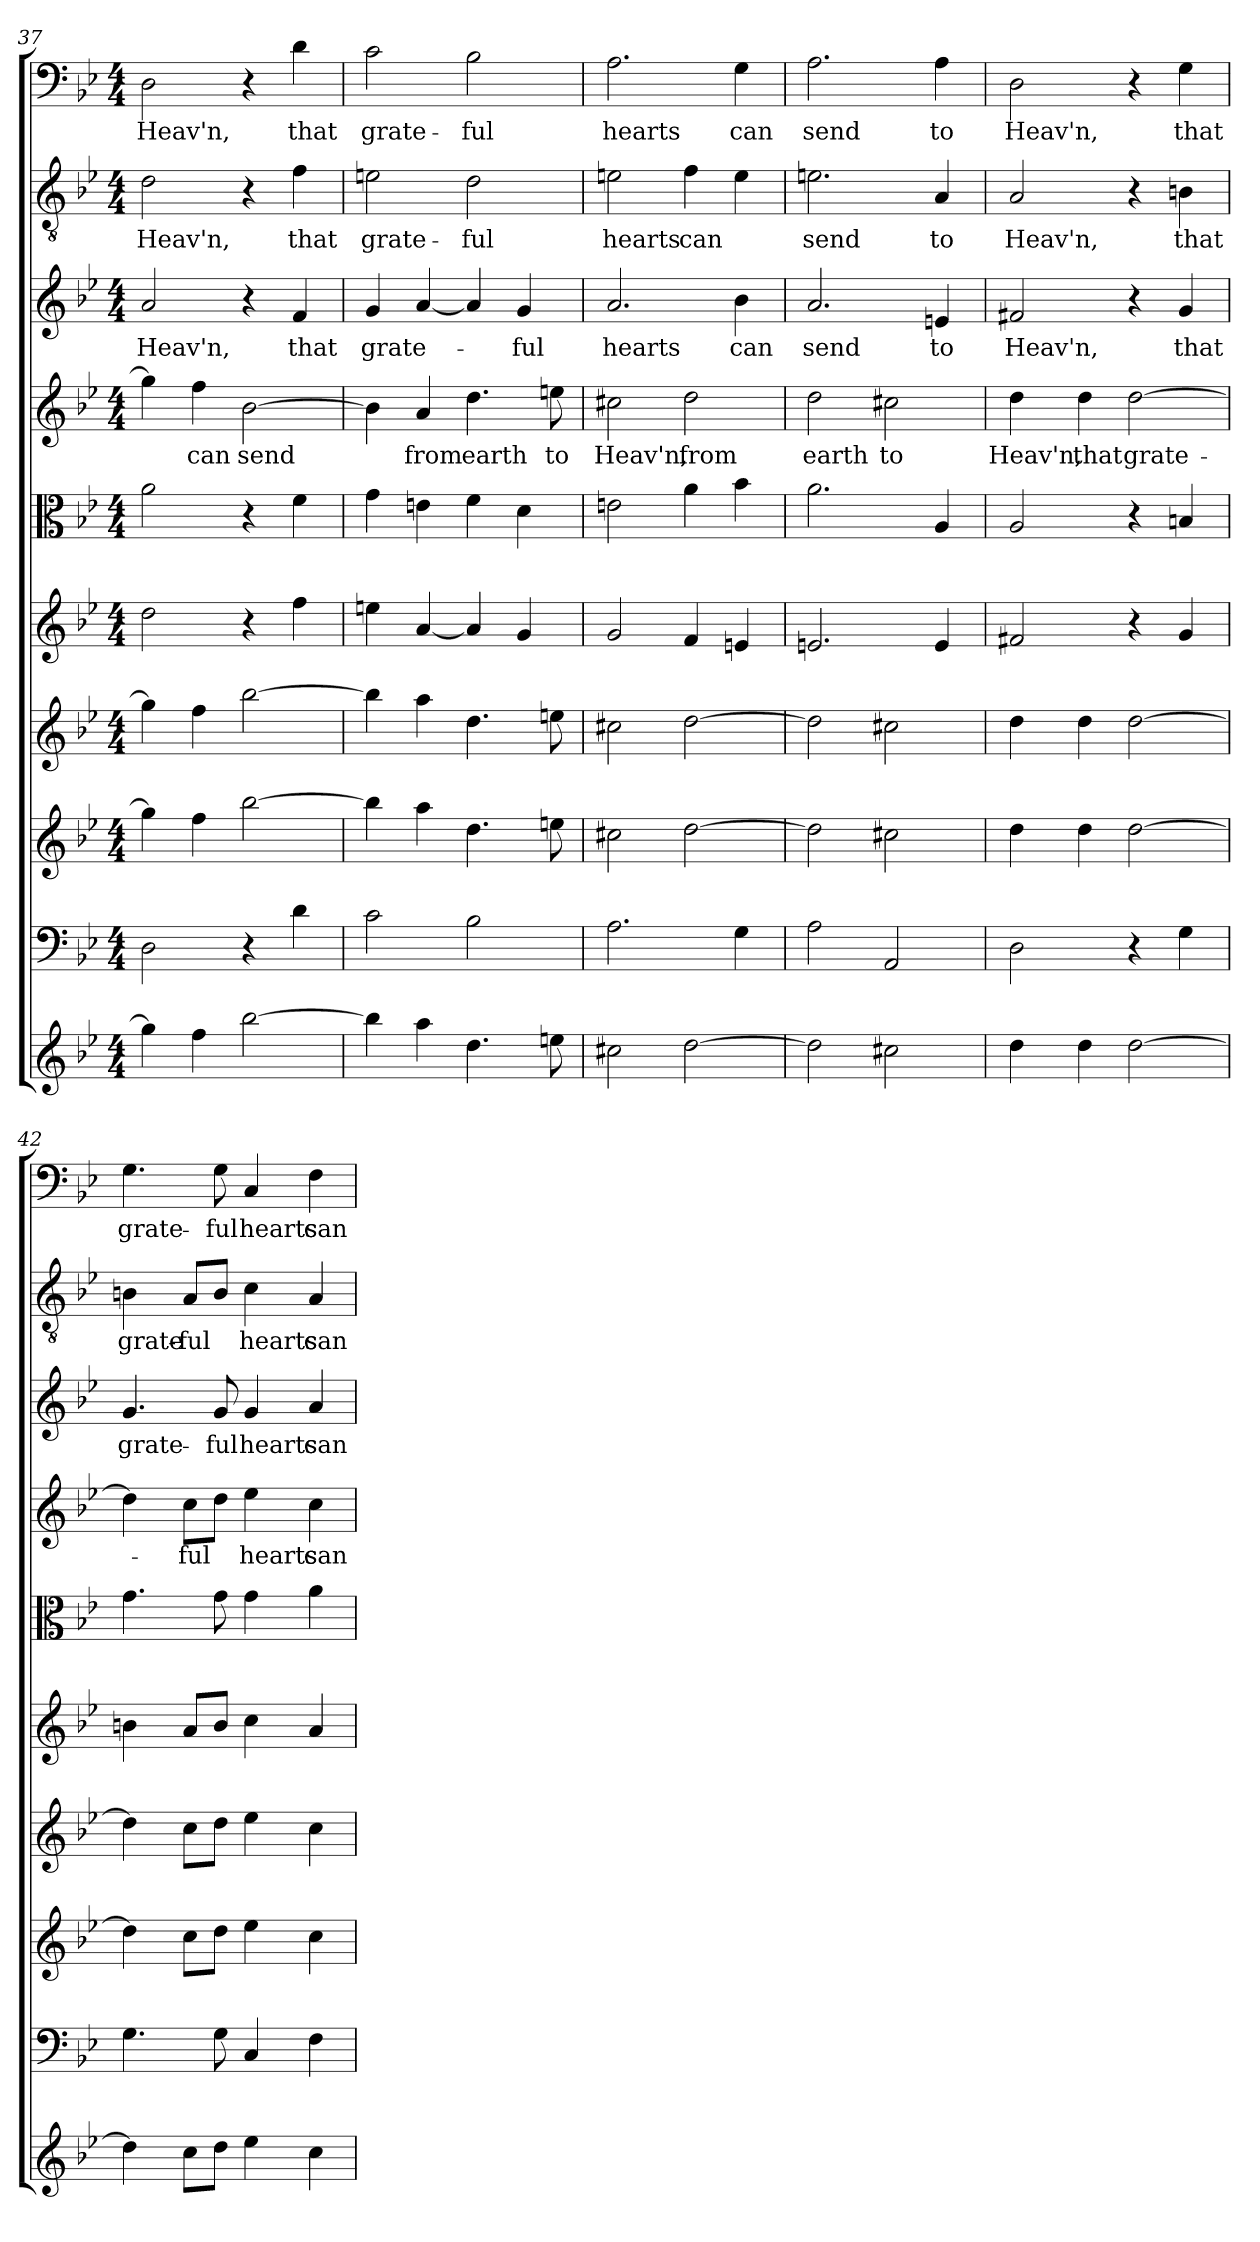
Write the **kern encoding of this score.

**kern	**kern	**kern	**kern	**kern	**kern	**kern	**text	**kern	**text	**kern	**text	**kern	**text
*part10	*part9	*part8	*part7	*part6	*part5	*part4	*part4	*part3	*part3	*part2	*part2	*part1	*part1
*staff10	*staff9	*staff8	*staff7	*staff6	*staff5	*staff4	*staff4	*staff3	*staff3	*staff2	*staff2	*staff1	*staff1
*clefG2	*clefF4	*clefG2	*clefG2	*clefG2	*clefC3	*clefG2	*	*clefG2	*	*clefGv2	*	*clefF4	*
*k[b-e-]	*k[b-e-]	*k[b-e-]	*k[b-e-]	*k[b-e-]	*k[b-e-]	*k[b-e-]	*	*k[b-e-]	*	*k[b-e-]	*	*k[b-e-]	*
*g:	*g:	*g:	*g:	*g:	*g:	*g:	*	*g:	*	*g:	*	*g:	*
*M4/4	*M4/4	*M4/4	*M4/4	*M4/4	*M4/4	*M4/4	*	*M4/4	*	*M4/4	*	*M4/4	*
=37	=37	=37	=37	=37	=37	=37	=37	=37	=37	=37	=37	=37	=37
4gg\]	2D\	4gg\]	4gg\]	2dd\	2a\	4gg\]	.	2a/	Heav'n,	2d\	Heav'n,	2D\	Heav'n,
4ff\	.	4ff\	4ff\	.	.	4ff\	can	.	.	.	.	.	.
[2bb-\	4r	[2bb-\	[2bb-\	4r	4r	[2b-\	send	4r	.	4r	.	4r	.
.	4d\	.	.	4ff\	4f\	.	.	4f/	that	4f\	that	4d\	that
=38	=38	=38	=38	=38	=38	=38	=38	=38	=38	=38	=38	=38	=38
4bb-\]	2c\	4bb-\]	4bb-\]	4een\	4g\	4b-\]	.	4g/	grate-	2en\	grate-	2c\	grate-
4aa\	.	4aa\	4aa\	[4a/	4en\	4a/	from	[4a/	.	.	.	.	.
4.dd\	2B-\	4.dd\	4.dd\	4a/]	4f\	4.dd\	earth	4a/]	.	2d\	-ful	2B-\	-ful
.	.	.	.	4g/	4d\	.	.	4g/	-ful	.	.	.	.
8een\	.	8een\	8een\	.	.	8een\	to	.	.	.	.	.	.
=39	=39	=39	=39	=39	=39	=39	=39	=39	=39	=39	=39	=39	=39
2cc#X\	2.A\	2cc#X\	2cc#X\	2g/	2en\	2cc#X\	Heav'n,	2.a/	hearts	2en\	hearts	2.A\	hearts
[2dd\	.	[2dd\	[2dd\	4f/	4a\	2dd\	from	.	.	4f\	can	.	.
.	4G\	.	.	4en/	4b-\	.	.	4b-\	can	4e\	.	4G\	can
=40	=40	=40	=40	=40	=40	=40	=40	=40	=40	=40	=40	=40	=40
2dd\]	2A\	2dd\]	2dd\]	2.en/	2.a\	2dd\	earth	2.a/	send	2.en\	send	2.A\	send
2cc#X\	2AA/	2cc#X\	2cc#X\	.	.	2cc#X\	to	.	.	.	.	.	.
.	.	.	.	4e/	4A/	.	.	4en/	to	4A/	to	4A\	to
=41	=41	=41	=41	=41	=41	=41	=41	=41	=41	=41	=41	=41	=41
4dd\	2D\	4dd\	4dd\	2f#X/	2A/	4dd\	Heav'n,	2f#X/	Heav'n,	2A/	Heav'n,	2D\	Heav'n,
4dd\	.	4dd\	4dd\	.	.	4dd\	that	.	.	.	.	.	.
[2dd\	4r	[2dd\	[2dd\	4r	4r	[2dd\	grate-	4r	.	4r	.	4r	.
.	4G\	.	.	4g/	4Bn/	.	.	4g/	that	4Bn\	that	4G\	that
=42	=42	=42	=42	=42	=42	=42	=42	=42	=42	=42	=42	=42	=42
4dd\]	4.G\	4dd\]	4dd\]	4bn\	4.g\	4dd\]	.	4.g/	grate-	4Bn\	grate-	4.G\	grate-
8cc\L	.	8cc\L	8cc\L	8a/L	.	8cc\L	-ful	.	.	8A/L	-ful	.	.
8dd\J	8G\	8dd\J	8dd\J	8b/J	8g\	8dd\J	.	8g/	-ful	8B/J	.	8G\	-ful
4ee-\	4C/	4ee-\	4ee-\	4cc\	4g\	4ee-\	hearts	4g/	hearts	4c\	hearts	4C/	hearts
4cc\	4F\	4cc\	4cc\	4a/	4a\	4cc\	can	4a/	can	4A/	can	4F\	can
=	=	=	=	=	=	=	=	=	=	=	=	=	=
*-	*-	*-	*-	*-	*-	*-	*-	*-	*-	*-	*-	*-	*-
